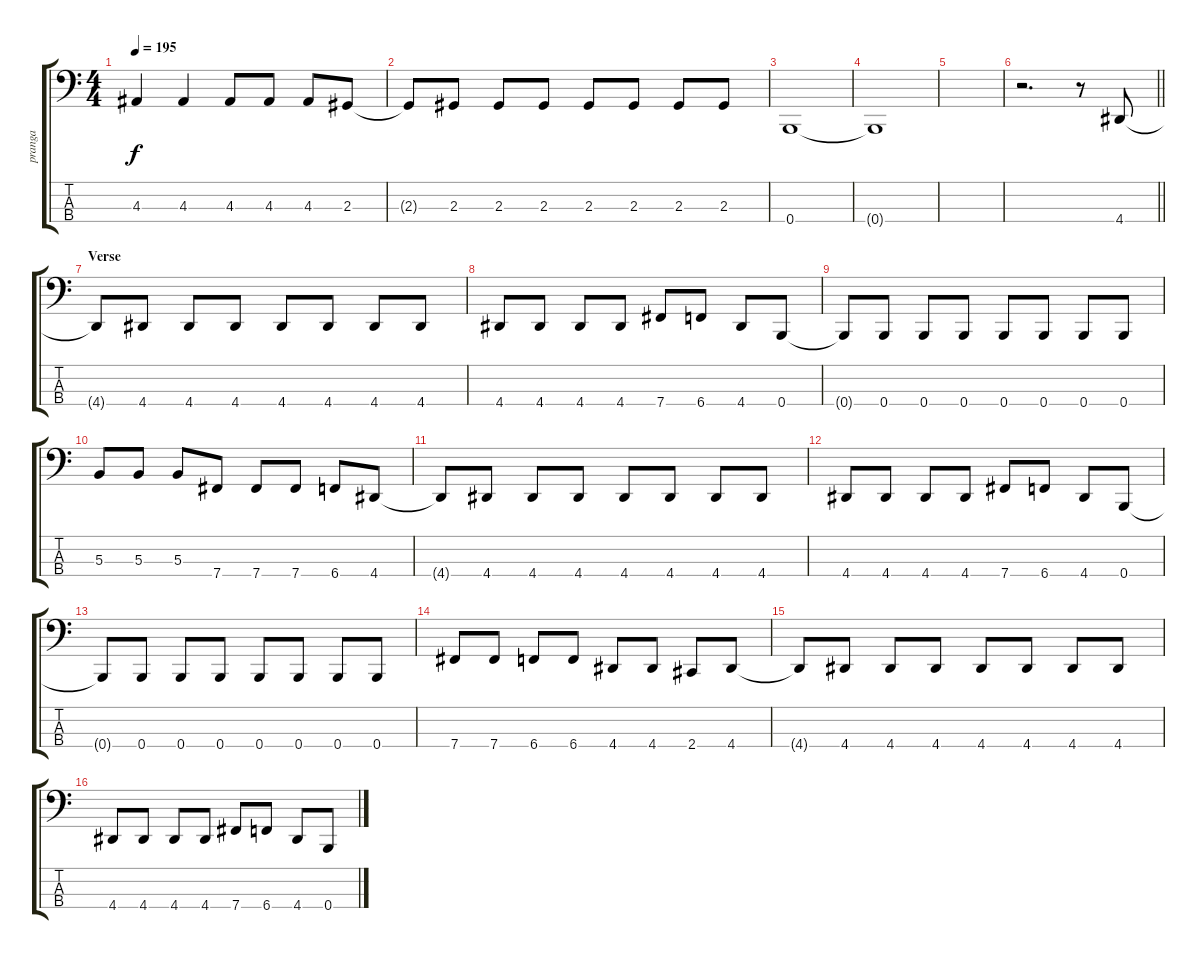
\track ("pranga" "pranga") {instrument electricbasspick}
\staff {score tabs}
\tuning (E2 B1 Gb1 B0) {hide}
\ts (4 4)
\tempo 195
\clef f4
\ks c
4.3{t}.4{dy f} 4.3.4 4.3.8 4.3.8 4.3.8 2.3.8 |
2.3{t}.8 2.3.8 2.3.8 2.3.8 2.3.8 2.3.8 2.3.8 2.3.8 |
0.4.1 |
0.4{t}.1 |
|
\barLineRight lightlight
r.2{d} r.8 4.4.8 |
\section ("" "Verse")
4.4{t}.8 4.4.8 4.4.8 4.4.8 4.4.8 4.4.8 4.4.8 4.4.8 |
4.4.8 4.4.8 4.4.8 4.4.8 7.4.8 6.4.8 4.4.8 0.4.8 |
0.4{t}.8 0.4.8 0.4.8 0.4.8 0.4.8 0.4.8 0.4.8 0.4.8 |
5.3.8 5.3.8 5.3.8 7.4.8 7.4.8 7.4.8 6.4.8 4.4.8 |
4.4{t}.8 4.4.8 4.4.8 4.4.8 4.4.8 4.4.8 4.4.8 4.4.8 |
4.4.8 4.4.8 4.4.8 4.4.8 7.4.8 6.4.8 4.4.8 0.4.8 |
0.4{t}.8 0.4.8 0.4.8 0.4.8 0.4.8 0.4.8 0.4.8 0.4.8 |
7.4.8 7.4.8 6.4.8 6.4.8 4.4.8 4.4.8 2.4.8 4.4.8 |
4.4{t}.8 4.4.8 4.4.8 4.4.8 4.4.8 4.4.8 4.4.8 4.4.8 |
4.4.8 4.4.8 4.4.8 4.4.8 7.4.8 6.4.8 4.4.8 0.4.8
